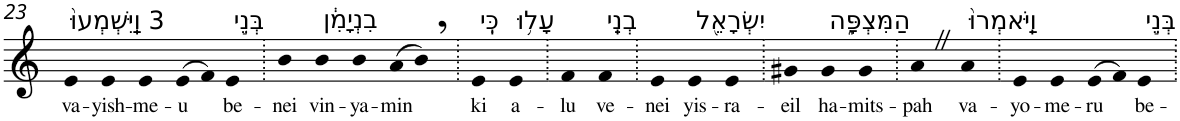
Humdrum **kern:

**kern	**text
*part1	*part1
*staff1	*staff1
*I"Piano	*
*I'Pno	*
!!LO:PB:g=z
*clefG2	*
*k[]	*
=23	=23
!LO:TX:a:t=3 וַֽיִּשְׁמְעוּ֙	!
!	!LO:LY:b
4e	va-
!	!LO:LY:b
4e	-yish-
!	!LO:LY:b
4e	-me-
!	!LO:LY:b
(>8e	-u
8f)	.
!LO:TX:a:t=בְּנֵ֣י	!
!	!LO:LY:b
4e	be-
=24.	=24.
!	!LO:LY:b
4b	-nei
!LO:TX:a:t=בִנְיָמִ֔ן	!
!	!LO:LY:b
4b	vin-
!	!LO:LY:b
4b	-ya-
!	!LO:LY:b
(>8a	-min
8b,)	.
=25.	=25.
!LO:TX:a:t=כִּֽי	!
!	!LO:LY:b
4e	ki
!LO:TX:a:t=עָל֥וּ	!
!	!LO:LY:b
4e	a-
=26.	=26.
!	!LO:LY:b
4f	-lu
!LO:TX:a:t=בְנֵֽי	!
!	!LO:LY:b
4f	ve-
=27.	=27.
!	!LO:LY:b
4e	-nei
!LO:TX:a:t=יִשְׂרָאֵ֖ל	!
!	!LO:LY:b
4e	yis-
!	!LO:LY:b
4e	-ra-
=28.	=28.
!	!LO:LY:b
4g#X	-eil
!LO:TX:a:t=הַמִּצְפָּ֑ה	!
!	!LO:LY:b
4g#	ha-
!	!LO:LY:b
4g#	-mits-
=29.	=29.
!	!LO:LY:b
4aZ	-pah
!LO:TX:a:t=וַיֹּֽאמְרוּ֙	!
!	!LO:LY:b
4a	va-
=30.	=30.
!	!LO:LY:b
4e	-yo-
!	!LO:LY:b
4e	-me-
!	!LO:LY:b
(>8e	-ru
8f)	.
!LO:TX:a:t=בְּנֵ֣י	!
!	!LO:LY:b
4e	be-
=.	=.
*-	*-
